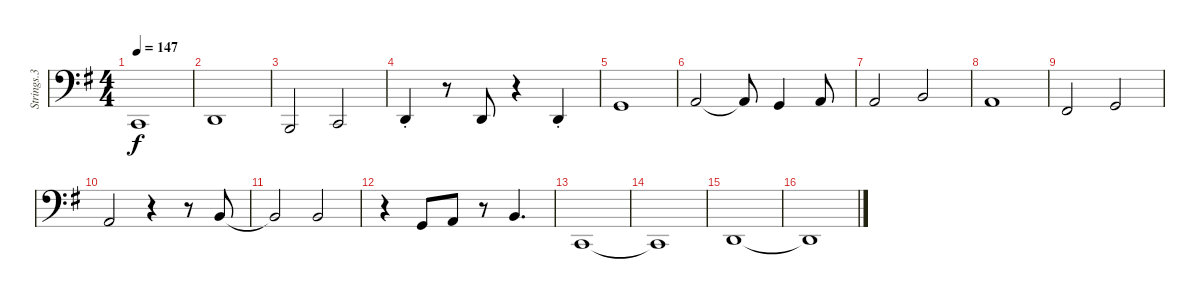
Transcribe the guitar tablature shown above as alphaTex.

\track ("Strings.3" "Strings.3") {instrument stringensemble1}
\staff {score}
\tuning (C3 G2 D2 A1 E1 B0) {hide}
\ts (4 4)
\tempo 147
\clef f4
\ks g
3.4.1{dy f} |
0.3.1 |
2.4.2 3.4.2 |
0.3{st}.4 r.8 0.3.8 r.4 0.3{st}.4 |
\ks eminor
0.2.1 |
2.2.2 2.2{t}.8 0.2.4 2.2.8 |
2.2.2 4.2.2 |
2.2.1 |
4.3.2 0.2.2 |
2.2.2 r.4 r.8 4.2.8 |
4.2{t}.2 4.2.2 |
r.4 0.2.8 2.2.8 r.8 4.2.4{d} |
3.4.1 |
3.4{t}.1 |
0.3.1 |
0.3{t}.1
